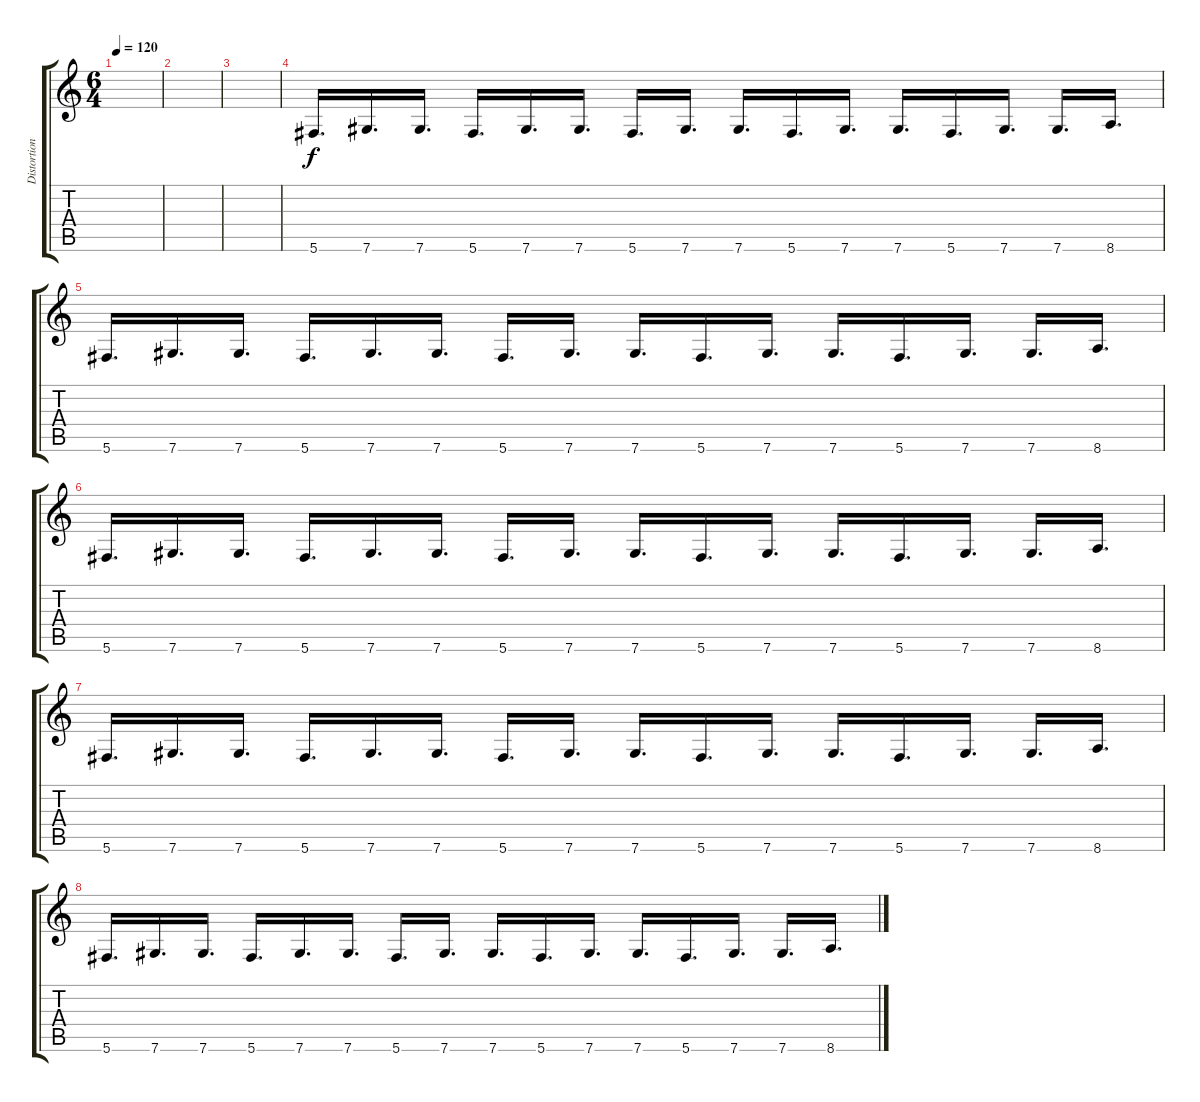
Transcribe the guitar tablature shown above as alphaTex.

\track ("Distortion Left" "Distortion") {instrument distortionguitar}
\staff {score tabs}
\tuning (Eb4 Bb3 Gb3 Db3 Ab2 Db2) {hide}
\ts (6 4)
\tempo 120
\clef g2
\ks c
|
|
|
5.6.16{d} 7.6.16{d} 7.6.16{d} 5.6.16{d} 7.6.16{d} 7.6.16{d} 5.6.16{d} 7.6.16{d} 7.6.16{d} 5.6.16{d} 7.6.16{d} 7.6.16{d} 5.6.16{d} 7.6.16{d} 7.6.16{d} 8.6.16{d} |
5.6.16{d} 7.6.16{d} 7.6.16{d} 5.6.16{d} 7.6.16{d} 7.6.16{d} 5.6.16{d} 7.6.16{d} 7.6.16{d} 5.6.16{d} 7.6.16{d} 7.6.16{d} 5.6.16{d} 7.6.16{d} 7.6.16{d} 8.6.16{d} |
5.6.16{d} 7.6.16{d} 7.6.16{d} 5.6.16{d} 7.6.16{d} 7.6.16{d} 5.6.16{d} 7.6.16{d} 7.6.16{d} 5.6.16{d} 7.6.16{d} 7.6.16{d} 5.6.16{d} 7.6.16{d} 7.6.16{d} 8.6.16{d} |
5.6.16{d} 7.6.16{d} 7.6.16{d} 5.6.16{d} 7.6.16{d} 7.6.16{d} 5.6.16{d} 7.6.16{d} 7.6.16{d} 5.6.16{d} 7.6.16{d} 7.6.16{d} 5.6.16{d} 7.6.16{d} 7.6.16{d} 8.6.16{d} |
5.6.16{d} 7.6.16{d} 7.6.16{d} 5.6.16{d} 7.6.16{d} 7.6.16{d} 5.6.16{d} 7.6.16{d} 7.6.16{d} 5.6.16{d} 7.6.16{d} 7.6.16{d} 5.6.16{d} 7.6.16{d} 7.6.16{d} 8.6.16{d}
